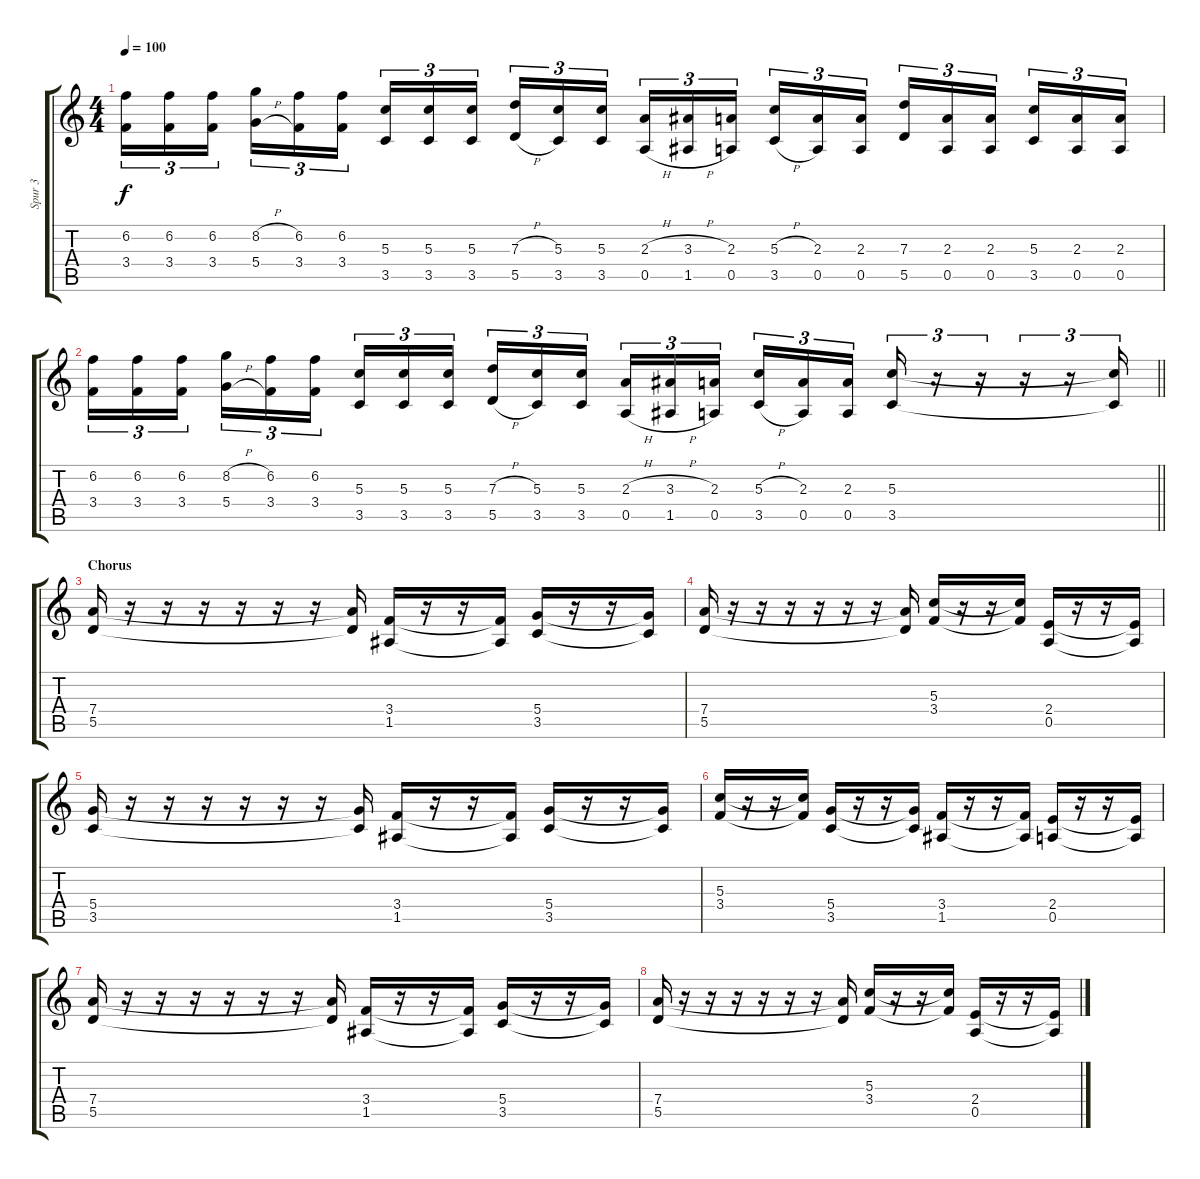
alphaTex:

\track ("Spur 3" "Spur 3") {instrument overdrivenguitar}
\staff {score tabs}
\tuning (E4 B3 G3 D3 A2 E2) {hide}
\ts (4 4)
\tempo 100
\clef g2
\ks c
(6.2 3.4).16{tu (3 2) dy f} (6.2 3.4).16{tu (3 2)} (6.2 3.4).16{tu (3 2) beam splitsecondary} (8.2{h} 5.4{h}).16{tu (3 2)} (6.2 3.4).16{tu (3 2)} (6.2 3.4).16{tu (3 2)} (5.3 3.5).16{tu (3 2)} (5.3 3.5).16{tu (3 2)} (5.3 3.5).16{tu (3 2) beam splitsecondary} (7.3{h} 5.5{h}).16{tu (3 2)} (5.3 3.5).16{tu (3 2)} (5.3 3.5).16{tu (3 2)} (2.3{h} 0.5{h}).16{tu (3 2)} (3.3{h} 1.5{h}).16{tu (3 2)} (2.3 0.5).16{tu (3 2) beam splitsecondary} (5.3{h} 3.5{h}).16{tu (3 2)} (2.3 0.5).16{tu (3 2)} (2.3 0.5).16{tu (3 2)} (7.3 5.5).16{tu (3 2)} (2.3 0.5).16{tu (3 2)} (2.3 0.5).16{tu (3 2) beam splitsecondary} (5.3 3.5).16{tu (3 2)} (2.3 0.5).16{tu (3 2)} (2.3 0.5).16{tu (3 2)} |
\barLineRight lightlight
(6.2 3.4).16{tu (3 2)} (6.2 3.4).16{tu (3 2)} (6.2 3.4).16{tu (3 2) beam splitsecondary} (8.2{h} 5.4{h}).16{tu (3 2)} (6.2 3.4).16{tu (3 2)} (6.2 3.4).16{tu (3 2)} (5.3 3.5).16{tu (3 2)} (5.3 3.5).16{tu (3 2)} (5.3 3.5).16{tu (3 2) beam splitsecondary} (7.3{h} 5.5{h}).16{tu (3 2)} (5.3 3.5).16{tu (3 2)} (5.3 3.5).16{tu (3 2)} (2.3{h} 0.5{h}).16{tu (3 2)} (3.3{h} 1.5{h}).16{tu (3 2)} (2.3 0.5).16{tu (3 2) beam splitsecondary} (5.3{h} 3.5{h}).16{tu (3 2)} (2.3 0.5).16{tu (3 2)} (2.3 0.5).16{tu (3 2)} (5.3 3.5).16{tu (3 2)} r.16{tu (3 2)} r.16{tu (3 2)} r.16{tu (3 2)} r.16{tu (3 2)} (5.3{t} 3.5{t}).16{tu (3 2)} |
\section ("" "Chorus")
(7.4 5.5).16 r.16 r.16 r.16 r.16 r.16 r.16 (7.4{t} 5.5{t}).16 (3.4 1.5).16 r.16 r.16 (3.4{t} 1.5{t}).16 (5.4 3.5).16 r.16 r.16 (5.4{t} 3.5{t}).16 |
(7.4 5.5).16 r.16 r.16 r.16 r.16 r.16 r.16 (7.4{t} 5.5{t}).16 (5.3 3.4).16 r.16 r.16 (5.3{t} 3.4{t}).16 (2.4 0.5).16 r.16 r.16 (2.4{t} 0.5{t}).16 |
(5.4 3.5).16 r.16 r.16 r.16 r.16 r.16 r.16 (5.4{t} 3.5{t}).16 (3.4 1.5).16 r.16 r.16 (3.4{t} 1.5{t}).16 (5.4 3.5).16 r.16 r.16 (5.4{t} 3.5{t}).16 |
(5.3 3.4).16 r.16 r.16 (5.3{t} 3.4{t}).16 (5.4 3.5).16 r.16 r.16 (5.4{t} 3.5{t}).16 (3.4 1.5).16 r.16 r.16 (3.4{t} 1.5{t}).16 (2.4 0.5).16 r.16 r.16 (2.4{t} 0.5{t}).16 |
(7.4 5.5).16 r.16 r.16 r.16 r.16 r.16 r.16 (7.4{t} 5.5{t}).16 (3.4 1.5).16 r.16 r.16 (3.4{t} 1.5{t}).16 (5.4 3.5).16 r.16 r.16 (5.4{t} 3.5{t}).16 |
(7.4 5.5).16 r.16 r.16 r.16 r.16 r.16 r.16 (7.4{t} 5.5{t}).16 (5.3 3.4).16 r.16 r.16 (5.3{t} 3.4{t}).16 (2.4 0.5).16 r.16 r.16 (2.4{t} 0.5{t}).16
